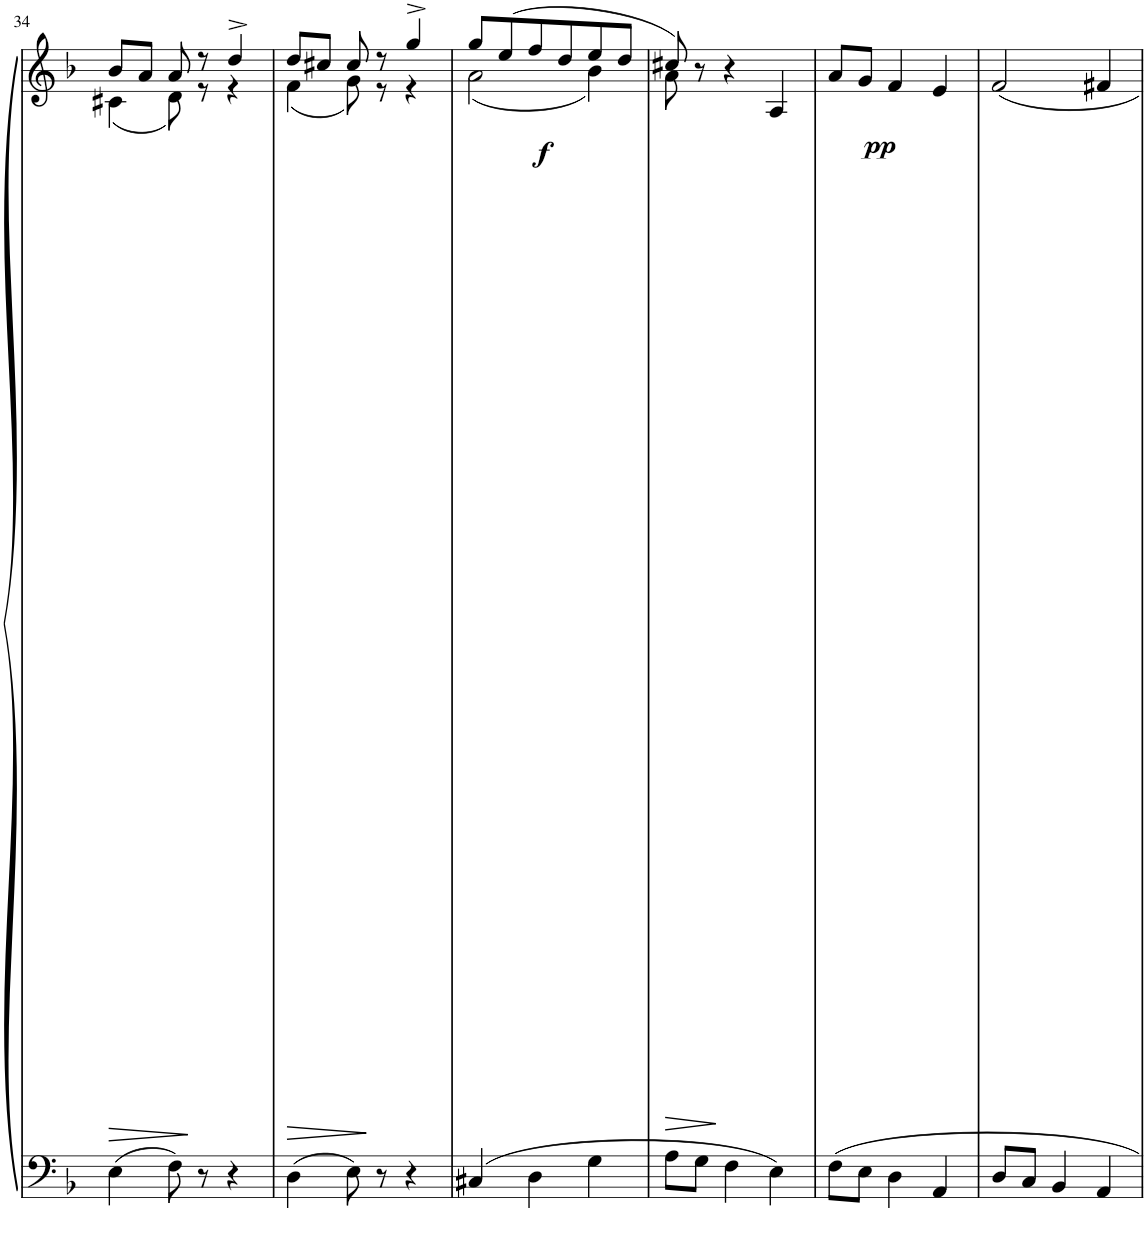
**kern	**kern	**dynam
*part1	*part1	*part1
*staff2	*staff1	*staff1/2
*I"Piano	*	*
*I'Pno	*	*
!!LO:PB:g=z
*clefF4	*clefG2	*
*k[b-]	*k[b-]	*
*M3/4	*M3/4	*
=34	=34	=34
!	!	!LO:HP:b
*	*^	*
4E\	8b-/L	(4c#X\	>
.	8a/J	.	.
8F\	8a/	8d\)	.
8r	8r	8r	]
4r	4dd^/	4r	.
=35	=35	=35	=35
!	!	!	!LO:HP:b
4D\	8dd/L	(4f\	>
.	8cc#X/J	.	.
8E\	8cc#/	8g\)	.
8r	8r	8r	]
!	!	!	!LO:DY:b
4r	4gg^/	4r	f
=36	=36	=36	=36
4C#X/	8gg/L	(2a\	.
.	(8ee/	.	.
4D\	8ff/	.	.
.	8dd/	.	.
4G\	8ee/	4b-\)	.
.	8dd/J	.	.
=37	=37	=37	=37
!	!	!	!LO:HP:b
8A\L	8cc#X/)	8a\	>
8G\J	8r	2ryy	]
4F\	4r	.	.
!	!	!	!LO:DY:b
4E\	4A/	.	pp
.	.	8ryy	.
*	*v	*v	*
=38	=38	=38
8F\L	8a/L	.
8E\J	8g/J	.
4D\	4f/	.
4AA/	4e/	.
=39	=39	=39
8D/L	2f/	.
8C/J	.	.
4BB-/	.	.
4AA/	4f#X/	.
=	=	=
*-	*-	*-
